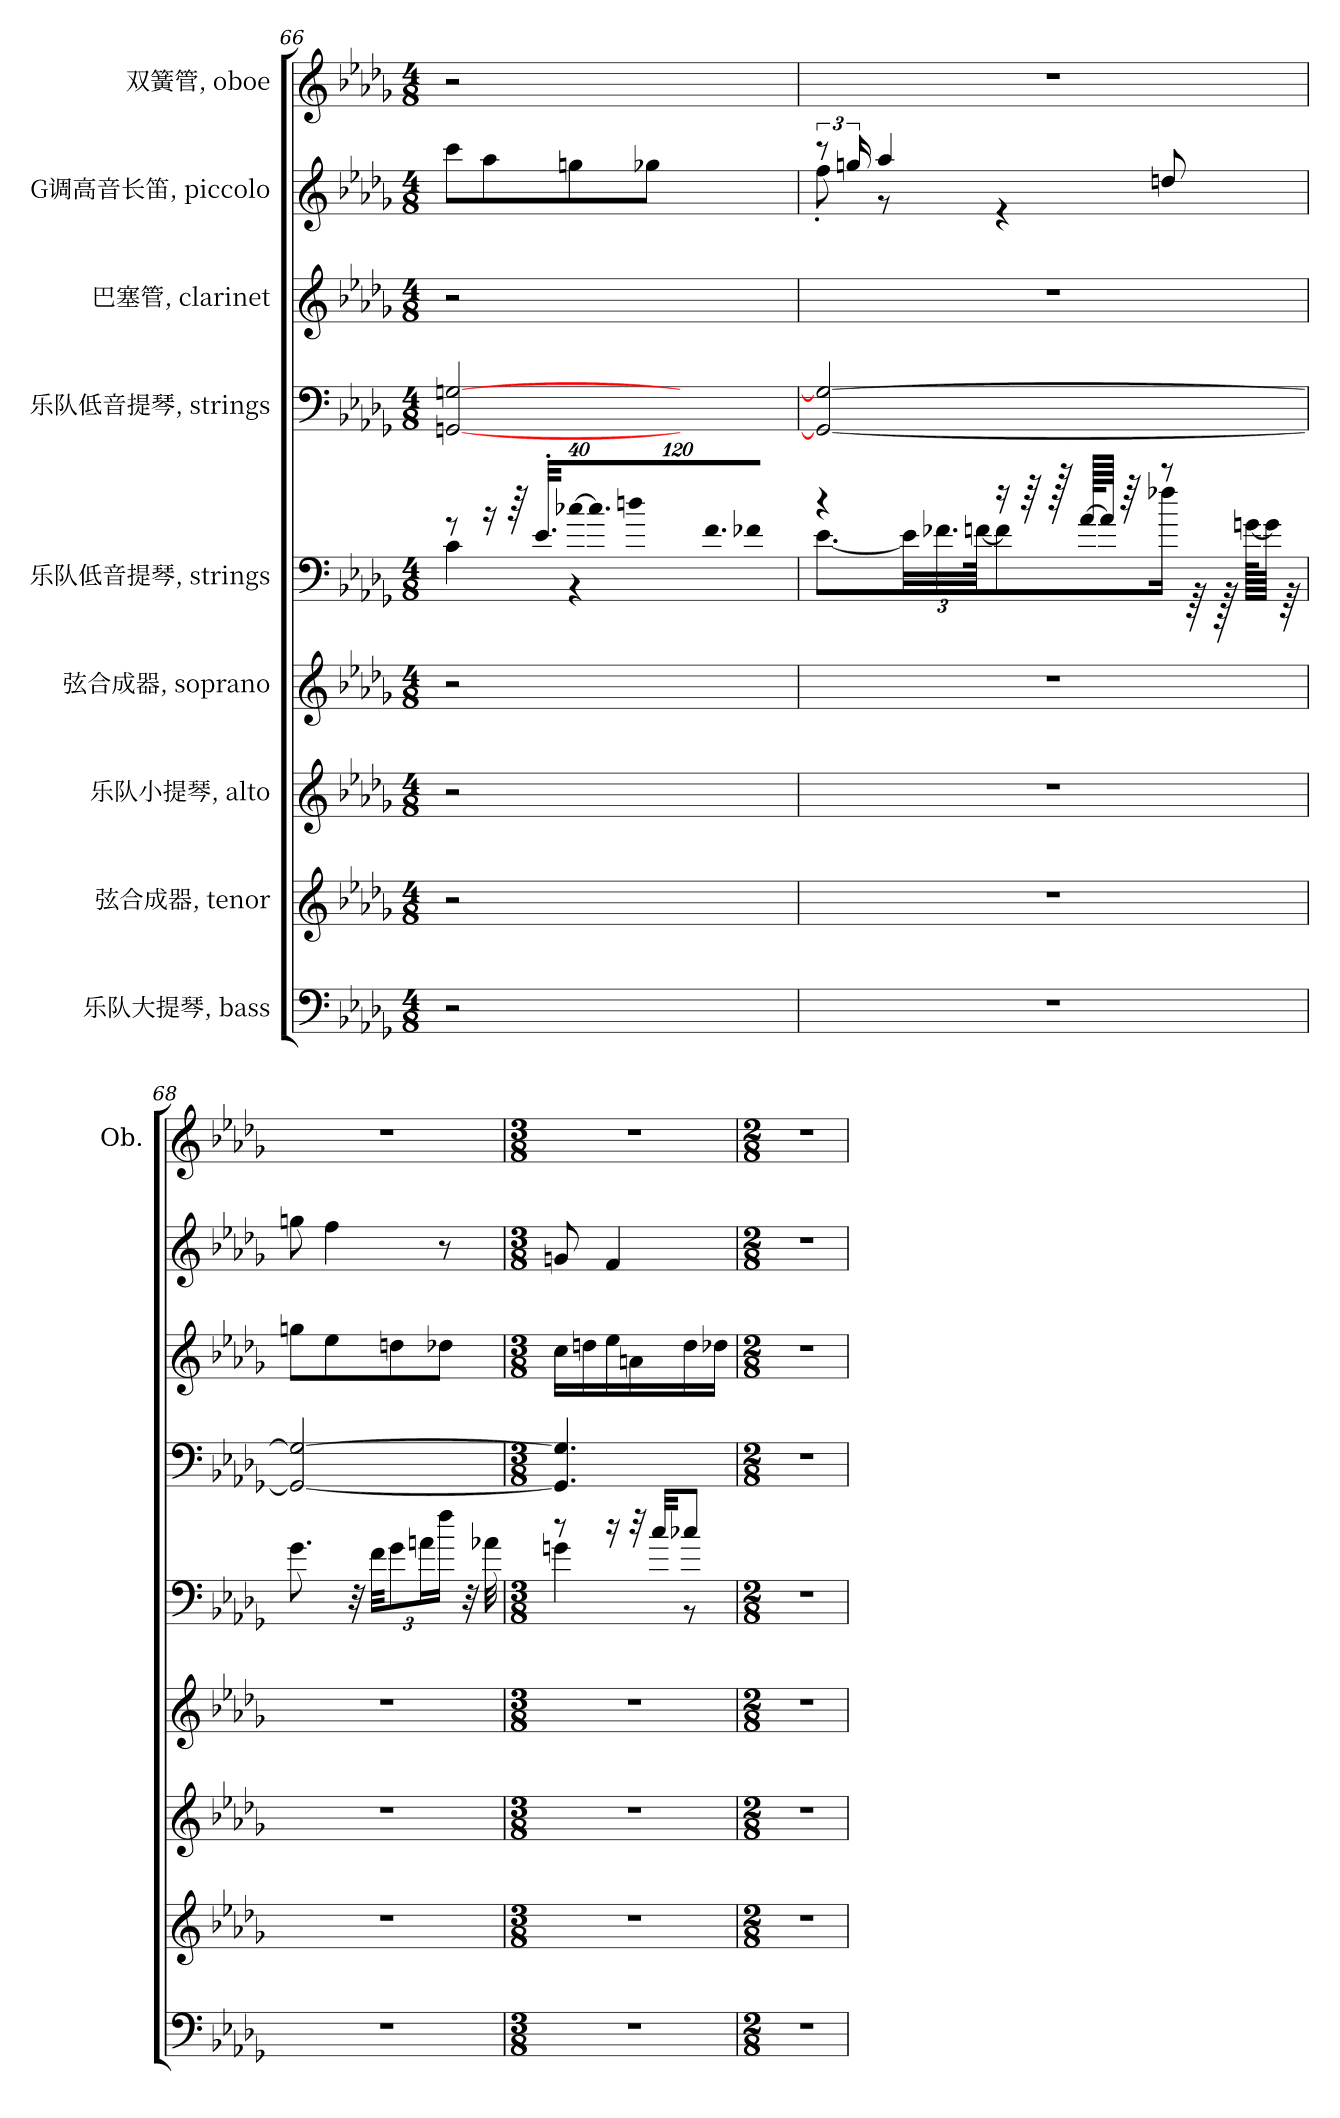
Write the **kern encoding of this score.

**kern	**kern	**kern	**kern	**kern	**kern	**kern	**kern	**kern
*part9	*part8	*part7	*part6	*part5	*part4	*part3	*part2	*part1
*staff9	*staff8	*staff7	*staff6	*staff5	*staff4	*staff3	*staff2	*staff1
*I"乐队大提琴, bass	*I"弦合成器, tenor	*I"乐队小提琴, alto	*I"弦合成器, soprano	*I"乐队低音提琴, strings	*I"乐队低音提琴, strings	*I"巴塞管, clarinet	*I"G调高音长笛, piccolo	*I"双簧管, oboe
*	*	*	*	*	*	*	*	*I'Ob.
*clefF4	*clefG2	*clefG2	*clefG2	*clefF4	*clefF4	*clefG2	*clefG2	*clefG2
*	*	*	*	*ITrd7c12	*ITrd7c12	*ITrd4c7	*ITrd-4c-7	*
*k[b-e-a-d-g-]	*k[b-e-a-d-g-]	*k[b-e-a-d-g-]	*k[b-e-a-d-g-]	*k[b-e-a-d-g-]	*k[b-e-a-d-g-]	*k[b-e-a-d-g-c-]	*k[b-e-a-d-]	*k[b-e-a-d-g-]
*M4/8	*M4/8	*M4/8	*M4/8	*M4/8	*M4/8	*M4/8	*M4/8	*M4/8
=66	=66	=66	=66	=66	=66	=66	=66	=66
*	*	*	*	*^	*	*	*	*
2r	2r	2r	2r	8r	4C\	[2GGGn/ [2GGn/	2r	8ggg\L	2r
.	.	.	.	16r	.	.	.	8eee-\	.
.	.	.	.	64r	.	.	.	.	.
.	.	.	.	32.E-'/LLL	.	.	.	.	.
*	*	*	*	*Xbrackettup	*	*	*	*	*
!	!	!	!	!LO:N:vis=32	!	!	!	!	!
.	.	.	.	[640%23c-X/	4r	.	.	8dddn\	.
!	!	!	!	!LO:N:vis=32.	!	!	!	!	!
.	.	.	.	1920%103c-/]	.	.	.	.	.
!	!	!	!	!LO:N:vis=256%9	!	!	!	!	!
.	.	.	.	960%17dn/JK	.	.	.	.	.
!	!	!	!	!LO:N:vis=16.	!	!	!	!	!
.	.	.	.	960%103F/	.	.	.	.	.
.	.	.	.	.	.	.	.	8ddd-X\J	.
!	!	!	!	!LO:N:vis=32	!	!	!	!	!
.	.	.	.	640%23F-X/JJk	.	.	.	.	.
1920ryy	1920ryy	1920ryy	1920ryy	.	1920ryy	1920ryy	1920ryy	1920ryy	1920ryy
!!LO:PB:g=z
=67	=67	=67	=67	=67	=67	=67	=67	=67	=67
*	*	*	*	*	*	*	*	*^	*
2r	2r	2r	2r	4r	[8.E-\L	2GGG/_ 2GG/_	2r	12r	8ccc'\	2r
.	.	.	.	.	.	.	.	24dddn/	.	.
.	.	.	.	.	.	.	.	4eee-/	8r	.
.	.	.	.	.	48E-\LL]	.	.	.	.	.
.	.	.	.	.	48.F-X\	.	.	.	.	.
.	.	.	.	.	[96Fn\JJK	.	.	.	.	.
.	.	.	.	16r	8F\]	.	.	.	4r	.
.	.	.	.	64r	.	.	.	.	.	.
.	.	.	.	128r	.	.	.	.	.	.
.	.	.	.	[128A-/KLLLL	.	.	.	.	.	.
.	.	.	.	64A-/JJJJ]	.	.	.	.	.	.
.	.	.	.	64r	.	.	.	.	.	.
.	.	.	.	8r	16f-X\Jk	.	.	8aan/	.	.
.	.	.	.	.	64r	.	.	.	.	.
.	.	.	.	.	128r	.	.	.	.	.
.	.	.	.	.	[128Gn\KLLLL	.	.	.	.	.
.	.	.	.	.	64G\JJJJ]	.	.	.	.	.
.	.	.	.	.	64r	.	.	.	.	.
*	*	*	*	*v	*v	*	*	*v	*v	*
=68	=68	=68	=68	=68	=68	=68	=68	=68
2r	2r	2r	2r	8.G-\	2GGG/_ 2GG/_	8ccn\L	8dddn\	2r
.	.	.	.	.	.	8a-\	4ccc\	.
.	.	.	.	32r	.	.	.	.
.	.	.	.	32F\KKL	.	.	.	.
.	.	.	.	12G-\	.	8gn\	.	.
.	.	.	.	24An\L	.	.	.	.
.	.	.	.	16f\JJ	.	8g-X\J	8r	.
.	.	.	.	32r	.	.	.	.
.	.	.	.	32A-X\	.	.	.	.
!!LO:PB:g=z
=69	=69	=69	=69	=69	=69	=69	=69	=69
*M3/8	*M3/8	*M3/8	*M3/8	*M3/8	*M3/8	*M3/8	*M3/8	*M3/8
*	*	*	*	*^	*	*	*	*
4.r	4.r	4.r	4.r	8r	4Gn\	4.GGG/] 4.GG/]	16f\LL	8ddn/	4.r
.	.	.	.	.	.	.	16gn\	.	.
.	.	.	.	16r	.	.	16a-\	4cc/	.
.	.	.	.	32r	.	.	16dn\	.	.
.	.	.	.	32c/KKL	.	.	.	.	.
.	.	.	.	8c-X/J	8r	.	16g\	.	.
.	.	.	.	.	.	.	16g-X\JJ	.	.
*	*	*	*	*v	*v	*	*	*	*
=70	=70	=70	=70	=70	=70	=70	=70	=70
*M2/8	*M2/8	*M2/8	*M2/8	*M2/8	*M2/8	*M2/8	*M2/8	*M2/8
4r	4r	4r	4r	4r	4r	4r	4r	4r
=	=	=	=	=	=	=	=	=
*-	*-	*-	*-	*-	*-	*-	*-	*-
